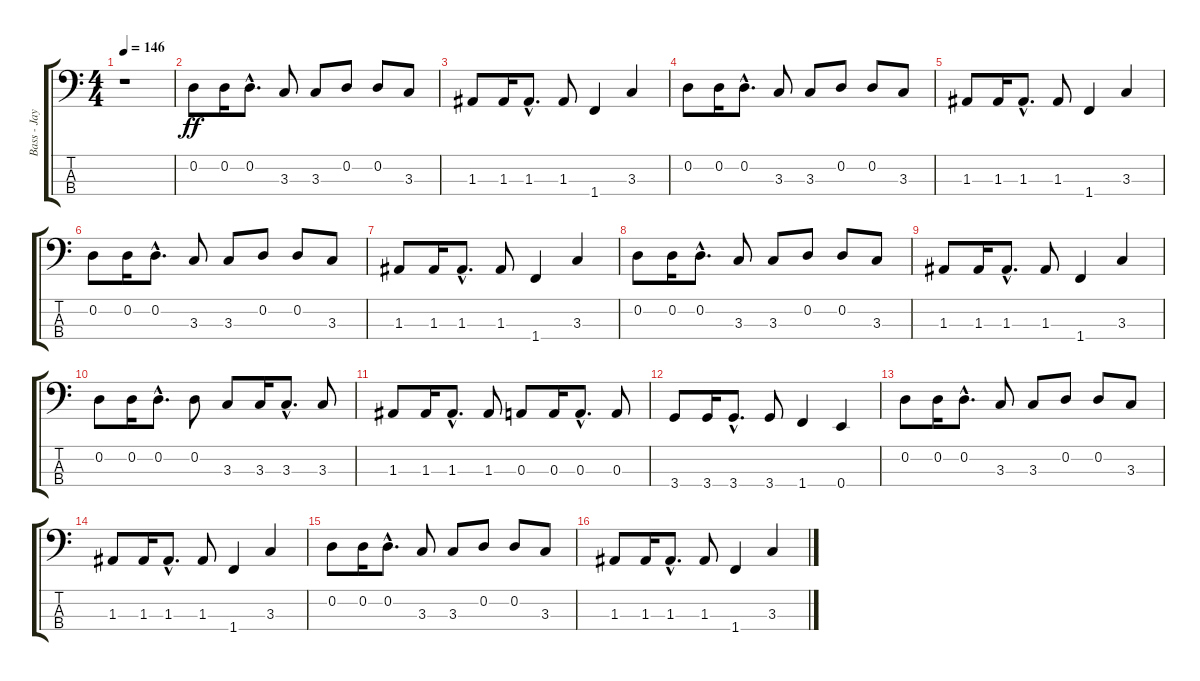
\track ("Bass - Jay Bentley" "Bass - Jay") {instrument electricbasspick}
\staff {score tabs}
\tuning (G2 D2 A1 E1) {hide}
\ts (4 4)
\tempo 146
\clef f4
\ks c
r.1{dy ff instrument electricbasspick} |
0.2.8 0.2.16 0.2{hac}.8{d} 3.3.8 3.3.8 0.2.8 0.2.8 3.3.8 |
1.3.8 1.3.16 1.3{hac}.8{d} 1.3.8 1.4.4 3.3.4 |
0.2.8 0.2.16 0.2{hac}.8{d} 3.3.8 3.3.8 0.2.8 0.2.8 3.3.8 |
1.3.8 1.3.16 1.3{hac}.8{d} 1.3.8 1.4.4 3.3.4 |
0.2.8 0.2.16 0.2{hac}.8{d} 3.3.8 3.3.8 0.2.8 0.2.8 3.3.8 |
1.3.8 1.3.16 1.3{hac}.8{d} 1.3.8 1.4.4 3.3.4 |
0.2.8 0.2.16 0.2{hac}.8{d} 3.3.8 3.3.8 0.2.8 0.2.8 3.3.8 |
1.3.8 1.3.16 1.3{hac}.8{d} 1.3.8 1.4.4 3.3.4 |
0.2.8 0.2.16 0.2{hac}.8{d} 0.2.8 3.3.8 3.3.16 3.3{hac}.8{d} 3.3.8 |
1.3.8 1.3.16 1.3{hac}.8{d} 1.3.8 0.3.8 0.3.16 0.3{hac}.8{d} 0.3.8 |
3.4.8 3.4.16 3.4{hac}.8{d} 3.4.8 1.4.4 0.4.4 |
0.2.8 0.2.16 0.2{hac}.8{d} 3.3.8 3.3.8 0.2.8 0.2.8 3.3.8 |
1.3.8 1.3.16 1.3{hac}.8{d} 1.3.8 1.4.4 3.3.4 |
0.2.8 0.2.16 0.2{hac}.8{d} 3.3.8 3.3.8 0.2.8 0.2.8 3.3.8 |
1.3.8 1.3.16 1.3{hac}.8{d} 1.3.8 1.4.4 3.3.4
